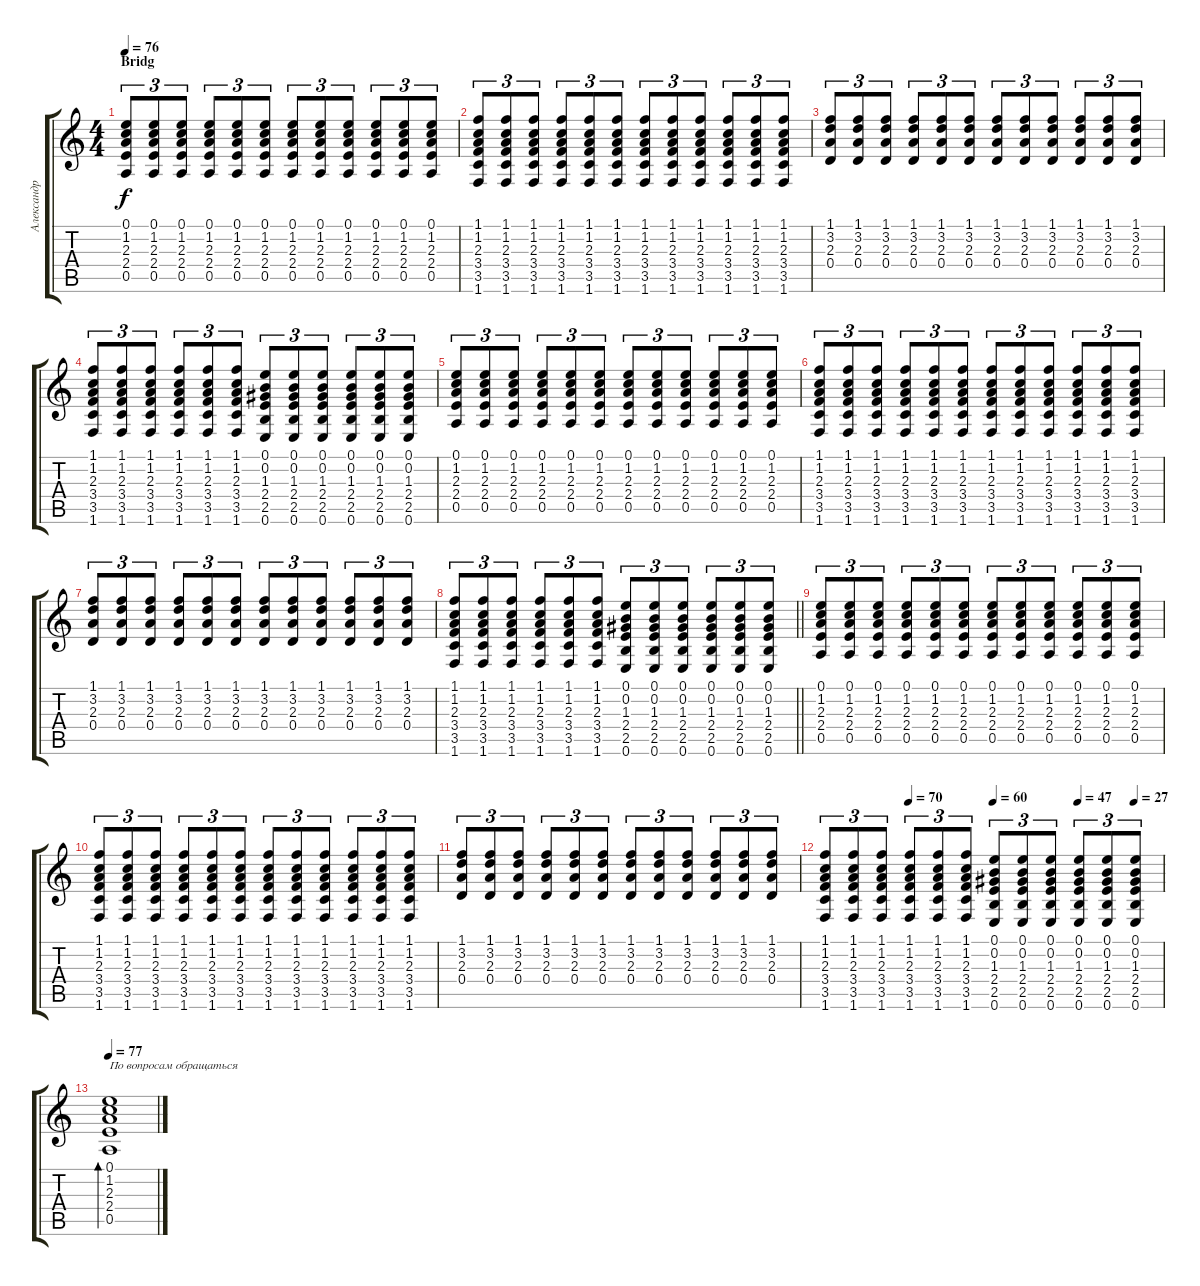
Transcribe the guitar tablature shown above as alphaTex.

\track ("Александр Васильев" "Александр ") {instrument acousticguitarsteel}
\staff {score tabs}
\tuning (E4 B3 G3 D3 A2 E2) {hide}
\ts (4 4)
\section ("" "Bridg")
\tempo 76
\clef g2
\ks c
(0.1 1.2 2.3 2.4 0.5).8{tu (3 2) dy f} (0.1 1.2 2.3 2.4 0.5).8{tu (3 2)} (0.1 1.2 2.3 2.4 0.5).8{tu (3 2)} (0.1 1.2 2.3 2.4 0.5).8{tu (3 2)} (0.1 1.2 2.3 2.4 0.5).8{tu (3 2)} (0.1 1.2 2.3 2.4 0.5).8{tu (3 2)} (0.1 1.2 2.3 2.4 0.5).8{tu (3 2)} (0.1 1.2 2.3 2.4 0.5).8{tu (3 2)} (0.1 1.2 2.3 2.4 0.5).8{tu (3 2)} (0.1 1.2 2.3 2.4 0.5).8{tu (3 2)} (0.1 1.2 2.3 2.4 0.5).8{tu (3 2)} (0.1 1.2 2.3 2.4 0.5).8{tu (3 2)} |
(1.1 1.2 2.3 3.4 3.5 1.6).8{tu (3 2)} (1.1 1.2 2.3 3.4 3.5 1.6).8{tu (3 2)} (1.1 1.2 2.3 3.4 3.5 1.6).8{tu (3 2)} (1.1 1.2 2.3 3.4 3.5 1.6).8{tu (3 2)} (1.1 1.2 2.3 3.4 3.5 1.6).8{tu (3 2)} (1.1 1.2 2.3 3.4 3.5 1.6).8{tu (3 2)} (1.1 1.2 2.3 3.4 3.5 1.6).8{tu (3 2)} (1.1 1.2 2.3 3.4 3.5 1.6).8{tu (3 2)} (1.1 1.2 2.3 3.4 3.5 1.6).8{tu (3 2)} (1.1 1.2 2.3 3.4 3.5 1.6).8{tu (3 2)} (1.1 1.2 2.3 3.4 3.5 1.6).8{tu (3 2)} (1.1 1.2 2.3 3.4 3.5 1.6).8{tu (3 2)} |
(1.1 3.2 2.3 0.4).8{tu (3 2)} (1.1 3.2 2.3 0.4).8{tu (3 2)} (1.1 3.2 2.3 0.4).8{tu (3 2)} (1.1 3.2 2.3 0.4).8{tu (3 2)} (1.1 3.2 2.3 0.4).8{tu (3 2)} (1.1 3.2 2.3 0.4).8{tu (3 2)} (1.1 3.2 2.3 0.4).8{tu (3 2)} (1.1 3.2 2.3 0.4).8{tu (3 2)} (1.1 3.2 2.3 0.4).8{tu (3 2)} (1.1 3.2 2.3 0.4).8{tu (3 2)} (1.1 3.2 2.3 0.4).8{tu (3 2)} (1.1 3.2 2.3 0.4).8{tu (3 2)} |
(1.1 1.2 2.3 3.4 3.5 1.6).8{tu (3 2)} (1.1 1.2 2.3 3.4 3.5 1.6).8{tu (3 2)} (1.1 1.2 2.3 3.4 3.5 1.6).8{tu (3 2)} (1.1 1.2 2.3 3.4 3.5 1.6).8{tu (3 2)} (1.1 1.2 2.3 3.4 3.5 1.6).8{tu (3 2)} (1.1 1.2 2.3 3.4 3.5 1.6).8{tu (3 2)} (0.1 0.2 1.3 2.4 2.5 0.6).8{tu (3 2)} (0.1 0.2 1.3 2.4 2.5 0.6).8{tu (3 2)} (0.1 0.2 1.3 2.4 2.5 0.6).8{tu (3 2)} (0.1 0.2 1.3 2.4 2.5 0.6).8{tu (3 2)} (0.1 0.2 1.3 2.4 2.5 0.6).8{tu (3 2)} (0.1 0.2 1.3 2.4 2.5 0.6).8{tu (3 2)} |
(0.1 1.2 2.3 2.4 0.5).8{tu (3 2)} (0.1 1.2 2.3 2.4 0.5).8{tu (3 2)} (0.1 1.2 2.3 2.4 0.5).8{tu (3 2)} (0.1 1.2 2.3 2.4 0.5).8{tu (3 2)} (0.1 1.2 2.3 2.4 0.5).8{tu (3 2)} (0.1 1.2 2.3 2.4 0.5).8{tu (3 2)} (0.1 1.2 2.3 2.4 0.5).8{tu (3 2)} (0.1 1.2 2.3 2.4 0.5).8{tu (3 2)} (0.1 1.2 2.3 2.4 0.5).8{tu (3 2)} (0.1 1.2 2.3 2.4 0.5).8{tu (3 2)} (0.1 1.2 2.3 2.4 0.5).8{tu (3 2)} (0.1 1.2 2.3 2.4 0.5).8{tu (3 2)} |
(1.1 1.2 2.3 3.4 3.5 1.6).8{tu (3 2)} (1.1 1.2 2.3 3.4 3.5 1.6).8{tu (3 2)} (1.1 1.2 2.3 3.4 3.5 1.6).8{tu (3 2)} (1.1 1.2 2.3 3.4 3.5 1.6).8{tu (3 2)} (1.1 1.2 2.3 3.4 3.5 1.6).8{tu (3 2)} (1.1 1.2 2.3 3.4 3.5 1.6).8{tu (3 2)} (1.1 1.2 2.3 3.4 3.5 1.6).8{tu (3 2)} (1.1 1.2 2.3 3.4 3.5 1.6).8{tu (3 2)} (1.1 1.2 2.3 3.4 3.5 1.6).8{tu (3 2)} (1.1 1.2 2.3 3.4 3.5 1.6).8{tu (3 2)} (1.1 1.2 2.3 3.4 3.5 1.6).8{tu (3 2)} (1.1 1.2 2.3 3.4 3.5 1.6).8{tu (3 2)} |
(1.1 3.2 2.3 0.4).8{tu (3 2)} (1.1 3.2 2.3 0.4).8{tu (3 2)} (1.1 3.2 2.3 0.4).8{tu (3 2)} (1.1 3.2 2.3 0.4).8{tu (3 2)} (1.1 3.2 2.3 0.4).8{tu (3 2)} (1.1 3.2 2.3 0.4).8{tu (3 2)} (1.1 3.2 2.3 0.4).8{tu (3 2)} (1.1 3.2 2.3 0.4).8{tu (3 2)} (1.1 3.2 2.3 0.4).8{tu (3 2)} (1.1 3.2 2.3 0.4).8{tu (3 2)} (1.1 3.2 2.3 0.4).8{tu (3 2)} (1.1 3.2 2.3 0.4).8{tu (3 2)} |
\barLineRight lightlight
(1.1 1.2 2.3 3.4 3.5 1.6).8{tu (3 2)} (1.1 1.2 2.3 3.4 3.5 1.6).8{tu (3 2)} (1.1 1.2 2.3 3.4 3.5 1.6).8{tu (3 2)} (1.1 1.2 2.3 3.4 3.5 1.6).8{tu (3 2)} (1.1 1.2 2.3 3.4 3.5 1.6).8{tu (3 2)} (1.1 1.2 2.3 3.4 3.5 1.6).8{tu (3 2)} (0.1 0.2 1.3 2.4 2.5 0.6).8{tu (3 2)} (0.1 0.2 1.3 2.4 2.5 0.6).8{tu (3 2)} (0.1 0.2 1.3 2.4 2.5 0.6).8{tu (3 2)} (0.1 0.2 1.3 2.4 2.5 0.6).8{tu (3 2)} (0.1 0.2 1.3 2.4 2.5 0.6).8{tu (3 2)} (0.1 0.2 1.3 2.4 2.5 0.6).8{tu (3 2)} |
(0.1 1.2 2.3 2.4 0.5).8{tu (3 2)} (0.1 1.2 2.3 2.4 0.5).8{tu (3 2)} (0.1 1.2 2.3 2.4 0.5).8{tu (3 2)} (0.1 1.2 2.3 2.4 0.5).8{tu (3 2)} (0.1 1.2 2.3 2.4 0.5).8{tu (3 2)} (0.1 1.2 2.3 2.4 0.5).8{tu (3 2)} (0.1 1.2 2.3 2.4 0.5).8{tu (3 2)} (0.1 1.2 2.3 2.4 0.5).8{tu (3 2)} (0.1 1.2 2.3 2.4 0.5).8{tu (3 2)} (0.1 1.2 2.3 2.4 0.5).8{tu (3 2)} (0.1 1.2 2.3 2.4 0.5).8{tu (3 2)} (0.1 1.2 2.3 2.4 0.5).8{tu (3 2)} |
(1.1 1.2 2.3 3.4 3.5 1.6).8{tu (3 2)} (1.1 1.2 2.3 3.4 3.5 1.6).8{tu (3 2)} (1.1 1.2 2.3 3.4 3.5 1.6).8{tu (3 2)} (1.1 1.2 2.3 3.4 3.5 1.6).8{tu (3 2)} (1.1 1.2 2.3 3.4 3.5 1.6).8{tu (3 2)} (1.1 1.2 2.3 3.4 3.5 1.6).8{tu (3 2)} (1.1 1.2 2.3 3.4 3.5 1.6).8{tu (3 2)} (1.1 1.2 2.3 3.4 3.5 1.6).8{tu (3 2)} (1.1 1.2 2.3 3.4 3.5 1.6).8{tu (3 2)} (1.1 1.2 2.3 3.4 3.5 1.6).8{tu (3 2)} (1.1 1.2 2.3 3.4 3.5 1.6).8{tu (3 2)} (1.1 1.2 2.3 3.4 3.5 1.6).8{tu (3 2)} |
(1.1 3.2 2.3 0.4).8{tu (3 2)} (1.1 3.2 2.3 0.4).8{tu (3 2)} (1.1 3.2 2.3 0.4).8{tu (3 2)} (1.1 3.2 2.3 0.4).8{tu (3 2)} (1.1 3.2 2.3 0.4).8{tu (3 2)} (1.1 3.2 2.3 0.4).8{tu (3 2)} (1.1 3.2 2.3 0.4).8{tu (3 2)} (1.1 3.2 2.3 0.4).8{tu (3 2)} (1.1 3.2 2.3 0.4).8{tu (3 2)} (1.1 3.2 2.3 0.4).8{tu (3 2)} (1.1 3.2 2.3 0.4).8{tu (3 2)} (1.1 3.2 2.3 0.4).8{tu (3 2)} |
\tempo (70 0.25)
\tempo (60 0.5)
\tempo (47 0.75)
\tempo (27 0.9166666666666666)
(1.1 1.2 2.3 3.4 3.5 1.6).8{tu (3 2)} (1.1 1.2 2.3 3.4 3.5 1.6).8{tu (3 2)} (1.1 1.2 2.3 3.4 3.5 1.6).8{tu (3 2)} (1.1 1.2 2.3 3.4 3.5 1.6).8{tu (3 2)} (1.1 1.2 2.3 3.4 3.5 1.6).8{tu (3 2)} (1.1 1.2 2.3 3.4 3.5 1.6).8{tu (3 2)} (0.1 0.2 1.3 2.4 2.5 0.6).8{tu (3 2)} (0.1 0.2 1.3 2.4 2.5 0.6).8{tu (3 2)} (0.1 0.2 1.3 2.4 2.5 0.6).8{tu (3 2)} (0.1 0.2 1.3 2.4 2.5 0.6).8{tu (3 2)} (0.1 0.2 1.3 2.4 2.5 0.6).8{tu (3 2)} (0.1 0.2 1.3 2.4 2.5 0.6).8{tu (3 2)} |
\tempo 77
(0.1 1.2 2.3 2.4 0.5).1{bd 60 txt "По вопросам обращаться"}
